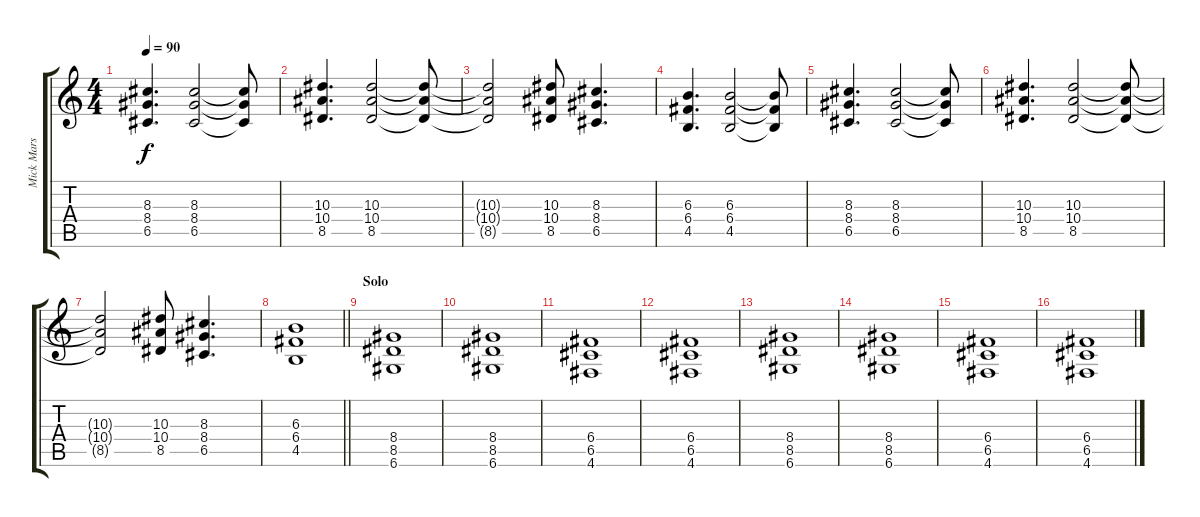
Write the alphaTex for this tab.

\track ("Mick Mars" "Mick Mars") {instrument overdrivenguitar}
\staff {score tabs}
\tuning (D4 A3 F3 C3 G2 D2) {hide}
\ts (4 4)
\tempo 90
\clef g2
\ks c
(8.3 8.4 6.5).4{d dy f} (8.3 8.4 6.5).2 (8.3{t} 8.4{t} 6.5{t}).8 |
(10.3 10.4 8.5).4{d} (10.3 10.4 8.5).2 (10.3{t} 10.4{t} 8.5{t}).8 |
(10.3{t} 10.4{t} 8.5{t}).2 (10.3 10.4 8.5).8 (8.3 8.4 6.5).4{d} |
(6.3 6.4 4.5).4{d} (6.3 6.4 4.5).2 (6.3{t} 6.4{t} 4.5{t}).8 |
(8.3 8.4 6.5).4{d} (8.3 8.4 6.5).2 (8.3{t} 8.4{t} 6.5{t}).8 |
(10.3 10.4 8.5).4{d} (10.3 10.4 8.5).2 (10.3{t} 10.4{t} 8.5{t}).8 |
(10.3{t} 10.4{t} 8.5{t}).2 (10.3 10.4 8.5).8 (8.3 8.4 6.5).4{d} |
\barLineRight lightlight
(6.3 6.4 4.5).1 |
\section ("" "Solo")
(8.4 8.5 6.6).1 |
(8.4 8.5 6.6).1 |
(6.4 6.5 4.6).1 |
(6.4 6.5 4.6).1 |
(8.4 8.5 6.6).1 |
(8.4 8.5 6.6).1 |
(6.4 6.5 4.6).1 |
(6.4 6.5 4.6).1
